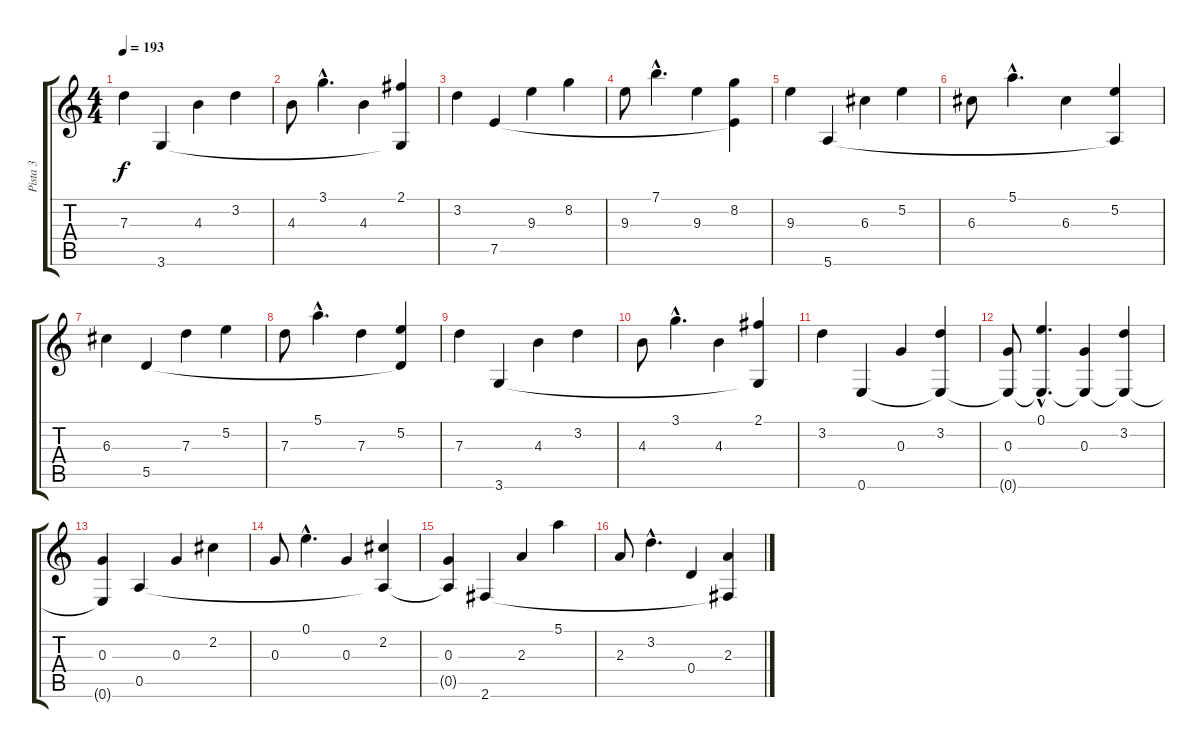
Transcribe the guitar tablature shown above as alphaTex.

\track ("Pista 3" "Pista 3") {instrument acousticguitarsteel}
\staff {score tabs}
\tuning (E4 B3 G3 D3 A2 E2) {hide}
\ts (4 4)
\tempo 193
\clef g2
\ks c
7.3.4{dy f} 3.6.4 4.3.4 3.2.4 |
4.3.8 3.1{hac}.4{d} 4.3.4 (2.1 3.6{t}).4 |
3.2.4 7.5.4 9.3.4 8.2.4 |
9.3.8 7.1{hac}.4{d} 9.3.4 (8.2 7.5{t}).4 |
9.3.4 5.6.4 6.3.4 5.2.4 |
6.3.8 5.1{hac}.4{d} 6.3.4 (5.2 5.6{t}).4 |
6.3.4 5.5.4 7.3.4 5.2.4 |
7.3.8 5.1{hac}.4{d} 7.3.4 (5.2 5.5{t}).4 |
7.3.4 3.6.4 4.3.4 3.2.4 |
4.3.8 3.1{hac}.4{d} 4.3.4 (2.1 3.6{t}).4 |
3.2.4 0.6.4 0.3.4 (3.2 0.6{t}).4 |
(0.3 0.6{t}).8 (0.1{hac} 0.6{hac t}).4{d} (0.3 0.6{t}).4 (3.2 0.6{t}).4 |
(0.3 0.6{t}).4 0.5.4 0.3.4 2.2.4 |
0.3.8 0.1{hac}.4{d} 0.3.4 (2.2 0.5{t}).4 |
(0.3 0.5{t}).4 2.6.4 2.3.4 5.1.4 |
2.3.8 3.2{hac}.4{d} 0.4.4 (2.3 2.6{t}).4
